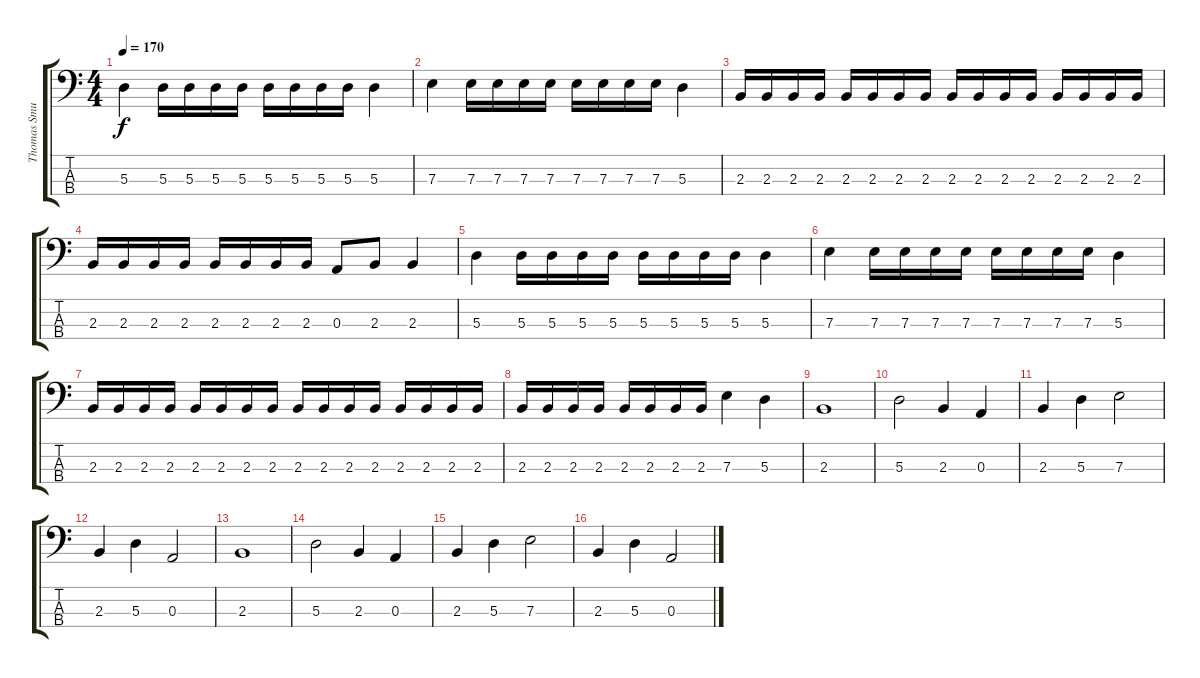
\track ("Thomas Smuszynski" "Thomas Smu") {instrument electricbasspick}
\staff {score tabs}
\tuning (G2 D2 A1 E1) {hide}
\ts (4 4)
\tempo 170
\clef f4
\ks c
5.3.4{dy f} 5.3.16 5.3.16 5.3.16 5.3.16 5.3.16 5.3.16 5.3.16 5.3.16 5.3.4 |
7.3.4 7.3.16 7.3.16 7.3.16 7.3.16 7.3.16 7.3.16 7.3.16 7.3.16 5.3.4 |
2.3.16 2.3.16 2.3.16 2.3.16 2.3.16 2.3.16 2.3.16 2.3.16 2.3.16 2.3.16 2.3.16 2.3.16 2.3.16 2.3.16 2.3.16 2.3.16 |
2.3.16 2.3.16 2.3.16 2.3.16 2.3.16 2.3.16 2.3.16 2.3.16 0.3.8 2.3.8 2.3.4 |
5.3.4 5.3.16 5.3.16 5.3.16 5.3.16 5.3.16 5.3.16 5.3.16 5.3.16 5.3.4 |
7.3.4 7.3.16 7.3.16 7.3.16 7.3.16 7.3.16 7.3.16 7.3.16 7.3.16 5.3.4 |
2.3.16 2.3.16 2.3.16 2.3.16 2.3.16 2.3.16 2.3.16 2.3.16 2.3.16 2.3.16 2.3.16 2.3.16 2.3.16 2.3.16 2.3.16 2.3.16 |
2.3.16 2.3.16 2.3.16 2.3.16 2.3.16 2.3.16 2.3.16 2.3.16 7.3.4 5.3.4 |
2.3.1 |
5.3.2 2.3.4 0.3.4 |
2.3.4 5.3.4 7.3.2 |
2.3.4 5.3.4 0.3.2 |
2.3.1 |
5.3.2 2.3.4 0.3.4 |
2.3.4 5.3.4 7.3.2 |
2.3.4 5.3.4 0.3.2
